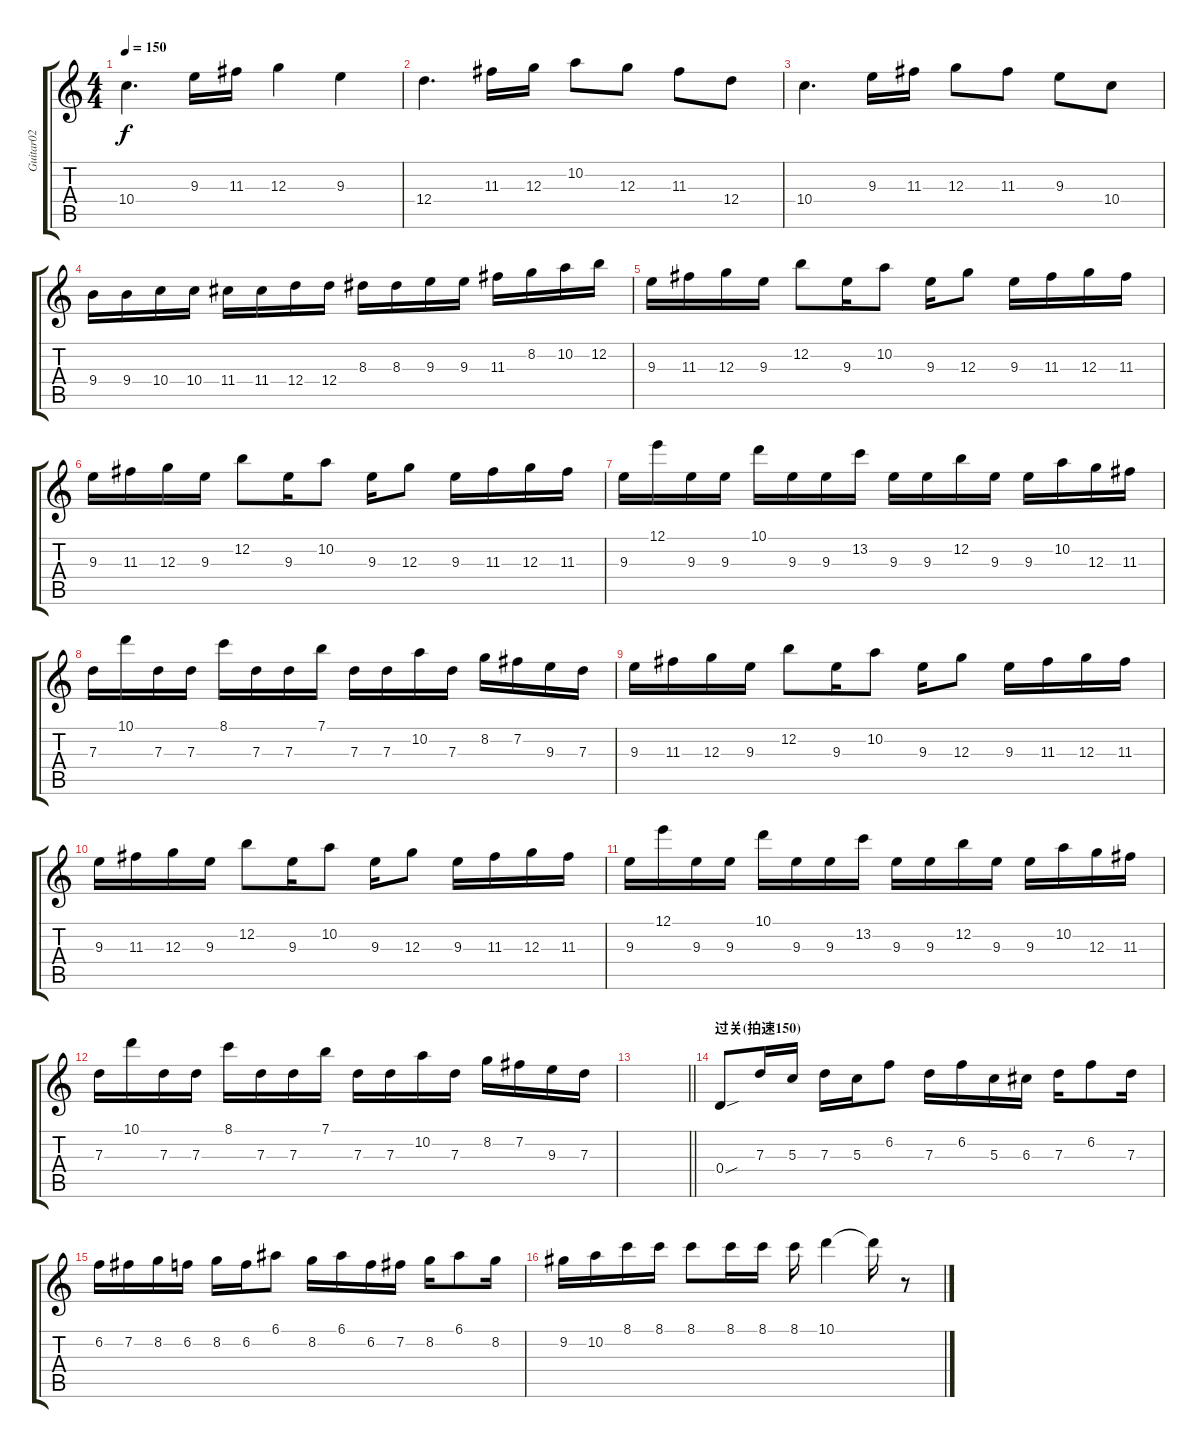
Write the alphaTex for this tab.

\track ("Guitar02" "Guitar02") {instrument distortionguitar}
\staff {score tabs}
\tuning (E4 B3 G3 D3 A2 E2) {hide}
\ts (4 4)
\tempo 150
\clef g2
\ks c
10.4.4{d dy f} 9.3.16 11.3.16 12.3.4 9.3.4 |
12.4.4{d} 11.3.16 12.3.16 10.2.8 12.3.8 11.3.8 12.4.8 |
10.4.4{d} 9.3.16 11.3.16 12.3.8 11.3.8 9.3.8 10.4.8 |
9.4.16 9.4.16 10.4.16 10.4.16 11.4.16 11.4.16 12.4.16 12.4.16 8.3.16 8.3.16 9.3.16 9.3.16 11.3.16 8.2.16 10.2.16 12.2.16 |
9.3.16 11.3.16 12.3.16 9.3.16 12.2.8 9.3.16 10.2.8 9.3.16 12.3.8 9.3.16 11.3.16 12.3.16 11.3.16 |
9.3.16 11.3.16 12.3.16 9.3.16 12.2.8 9.3.16 10.2.8 9.3.16 12.3.8 9.3.16 11.3.16 12.3.16 11.3.16 |
9.3.16 12.1.16 9.3.16 9.3.16 10.1.16 9.3.16 9.3.16 13.2.16 9.3.16 9.3.16 12.2.16 9.3.16 9.3.16 10.2.16 12.3.16 11.3.16 |
7.3.16 10.1.16 7.3.16 7.3.16 8.1.16 7.3.16 7.3.16 7.1.16 7.3.16 7.3.16 10.2.16 7.3.16 8.2.16 7.2.16 9.3.16 7.3.16 |
9.3.16 11.3.16 12.3.16 9.3.16 12.2.8 9.3.16 10.2.8 9.3.16 12.3.8 9.3.16 11.3.16 12.3.16 11.3.16 |
9.3.16 11.3.16 12.3.16 9.3.16 12.2.8 9.3.16 10.2.8 9.3.16 12.3.8 9.3.16 11.3.16 12.3.16 11.3.16 |
9.3.16 12.1.16 9.3.16 9.3.16 10.1.16 9.3.16 9.3.16 13.2.16 9.3.16 9.3.16 12.2.16 9.3.16 9.3.16 10.2.16 12.3.16 11.3.16 |
7.3.16 10.1.16 7.3.16 7.3.16 8.1.16 7.3.16 7.3.16 7.1.16 7.3.16 7.3.16 10.2.16 7.3.16 8.2.16 7.2.16 9.3.16 7.3.16 |
\barLineRight lightlight
|
\section ("" "过关(拍速150)")
0.4{sou}.8 7.3.16 5.3.16 7.3.16 5.3.16 6.2.8 7.3.16 6.2.16 5.3.16 6.3.16 7.3.16 6.2.8 7.3.16 |
6.2.16 7.2.16 8.2.16 6.2.16 8.2.16 6.2.16 6.1.8 8.2.16 6.1.16 6.2.16 7.2.16 8.2.16 6.1.8 8.2.16 |
9.2.16 10.2.16 8.1.16 8.1.16 8.1.8 8.1.16 8.1.16 8.1.16 10.1.4 10.1{t}.16 r.8
